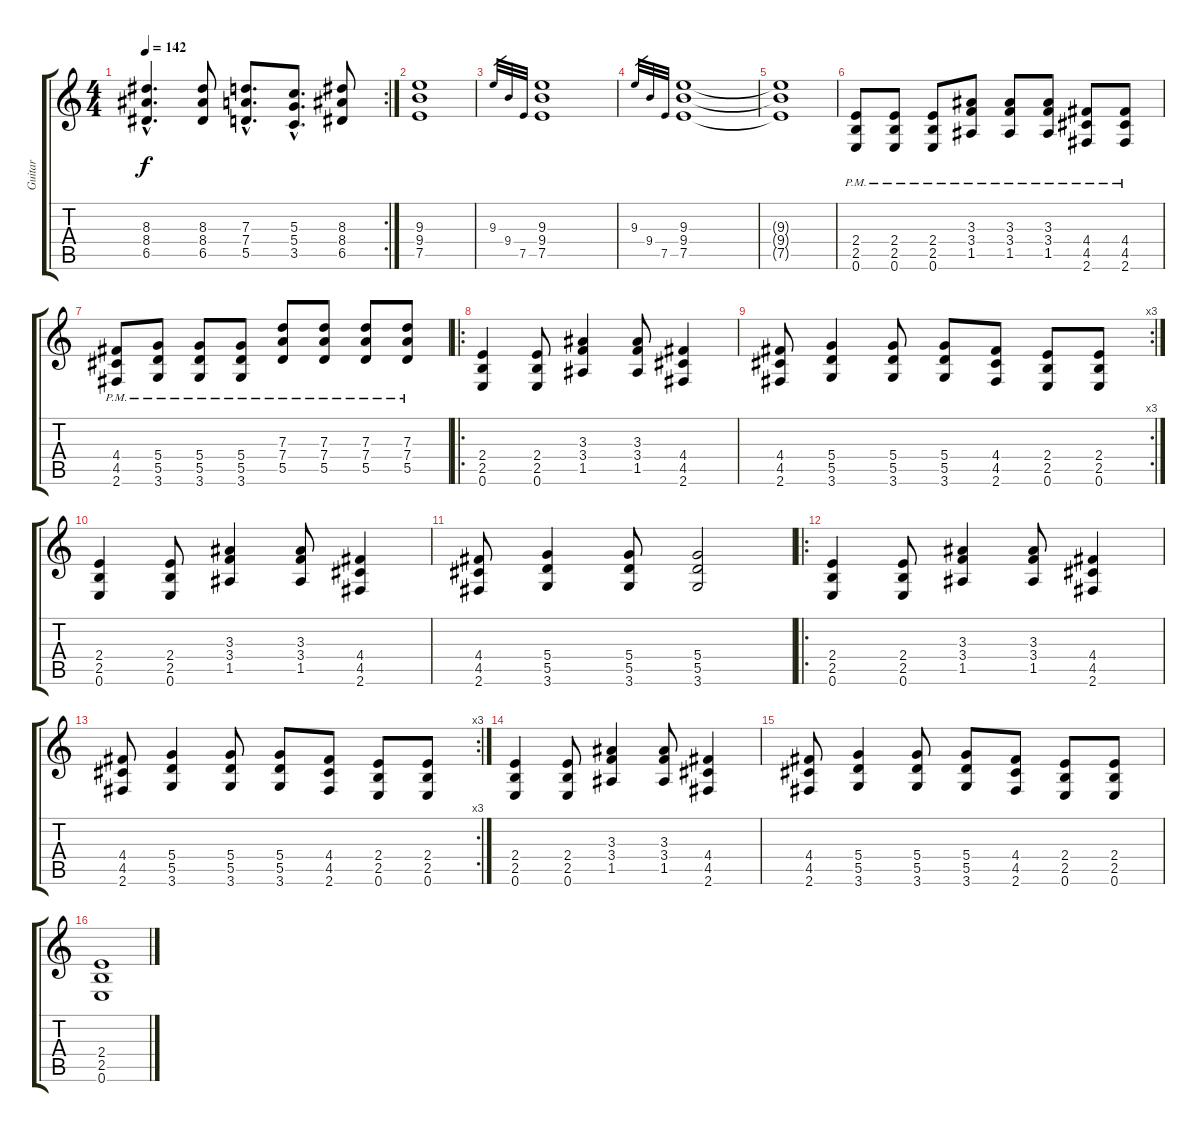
\track ("Guitar" "Guitar") {instrument distortionguitar}
\staff {score tabs}
\tuning (E4 B3 G3 D3 A2 E2) {hide}
\rc 2
\ts (4 4)
\tempo 142
\clef g2
\ks c
(8.3{hac} 8.4{hac} 6.5{hac}).4{d dy f} (8.3 8.4 6.5).8 (7.3{hac} 7.4{hac} 5.5{hac}).8{d} (5.3{hac} 5.4{hac} 3.5{hac}).8{d} (8.3 8.4 6.5).8 |
(9.3 9.4 7.5).1 |
9.3.32{gr} 9.4.32{gr} 7.5.32{gr} (9.3 9.4 7.5).1 |
9.3.32{gr} 9.4.32{gr} 7.5.32{gr} (9.3 9.4 7.5).1 |
(9.3{t} 9.4{t} 7.5{t}).1 |
(2.4{pm} 2.5{pm} 0.6{pm}).8 (2.4{pm} 2.5{pm} 0.6{pm}).8 (2.4{pm} 2.5{pm} 0.6{pm}).8 (3.3{pm} 3.4{pm} 1.5{pm}).8 (3.3{pm} 3.4{pm} 1.5{pm}).8 (3.3{pm} 3.4{pm} 1.5{pm}).8 (4.4{pm} 4.5{pm} 2.6{pm}).8 (4.4{pm} 4.5{pm} 2.6{pm}).8 |
(4.4{pm} 4.5{pm} 2.6{pm}).8 (5.4{pm} 5.5{pm} 3.6{pm}).8 (5.4{pm} 5.5{pm} 3.6{pm}).8 (5.4{pm} 5.5{pm} 3.6{pm}).8 (7.3{pm} 7.4{pm} 5.5{pm}).8 (7.3{pm} 7.4{pm} 5.5{pm}).8 (7.3{pm} 7.4{pm} 5.5{pm}).8 (7.3{pm} 7.4{pm} 5.5{pm}).8 |
\ro
(2.4 2.5 0.6).4 (2.4 2.5 0.6).8 (3.3 3.4 1.5).4 (3.3 3.4 1.5).8 (4.4 4.5 2.6).4 |
\rc 3
(4.4 4.5 2.6).8 (5.4 5.5 3.6).4 (5.4 5.5 3.6).8 (5.4 5.5 3.6).8 (4.4 4.5 2.6).8 (2.4 2.5 0.6).8 (2.4 2.5 0.6).8 |
(2.4 2.5 0.6).4 (2.4 2.5 0.6).8 (3.3 3.4 1.5).4 (3.3 3.4 1.5).8 (4.4 4.5 2.6).4 |
(4.4 4.5 2.6).8 (5.4 5.5 3.6).4 (5.4 5.5 3.6).8 (5.4 5.5 3.6).2 |
\ro
(2.4 2.5 0.6).4 (2.4 2.5 0.6).8 (3.3 3.4 1.5).4 (3.3 3.4 1.5).8 (4.4 4.5 2.6).4 |
\rc 3
(4.4 4.5 2.6).8 (5.4 5.5 3.6).4 (5.4 5.5 3.6).8 (5.4 5.5 3.6).8 (4.4 4.5 2.6).8 (2.4 2.5 0.6).8 (2.4 2.5 0.6).8 |
(2.4 2.5 0.6).4 (2.4 2.5 0.6).8 (3.3 3.4 1.5).4 (3.3 3.4 1.5).8 (4.4 4.5 2.6).4 |
(4.4 4.5 2.6).8 (5.4 5.5 3.6).4 (5.4 5.5 3.6).8 (5.4 5.5 3.6).8 (4.4 4.5 2.6).8 (2.4 2.5 0.6).8 (2.4 2.5 0.6).8 |
(2.4 2.5 0.6).1
